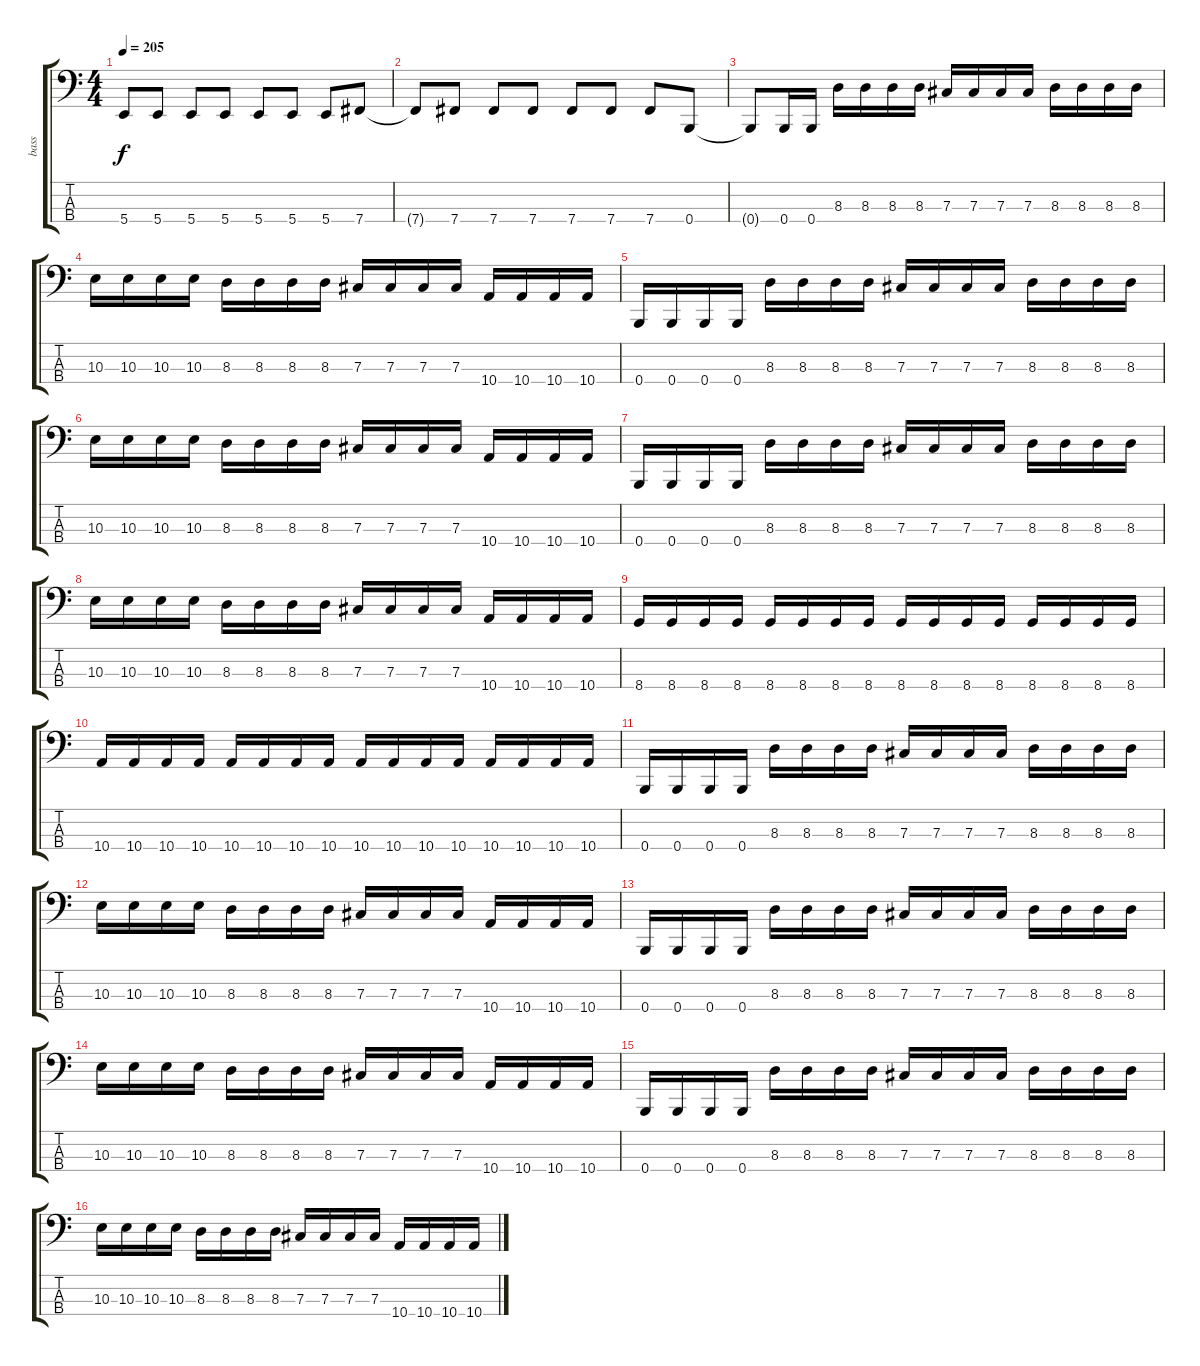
\track ("bass" "bass") {instrument electricbasspick}
\staff {score tabs}
\tuning (E2 B1 Gb1 B0) {hide}
\ts (4 4)
\tempo 205
\clef f4
\ks c
5.4{t}.8{dy f} 5.4.8 5.4.8 5.4.8 5.4.8 5.4.8 5.4.8 7.4.8 |
7.4{t}.8 7.4.8 7.4.8 7.4.8 7.4.8 7.4.8 7.4.8 0.4.8 |
0.4{t}.8 0.4.16 0.4.16 8.3.16 8.3.16 8.3.16 8.3.16 7.3.16 7.3.16 7.3.16 7.3.16 8.3.16 8.3.16 8.3.16 8.3.16 |
10.3.16 10.3.16 10.3.16 10.3.16 8.3.16 8.3.16 8.3.16 8.3.16 7.3.16 7.3.16 7.3.16 7.3.16 10.4.16 10.4.16 10.4.16 10.4.16 |
0.4.16 0.4.16 0.4.16 0.4.16 8.3.16 8.3.16 8.3.16 8.3.16 7.3.16 7.3.16 7.3.16 7.3.16 8.3.16 8.3.16 8.3.16 8.3.16 |
10.3.16 10.3.16 10.3.16 10.3.16 8.3.16 8.3.16 8.3.16 8.3.16 7.3.16 7.3.16 7.3.16 7.3.16 10.4.16 10.4.16 10.4.16 10.4.16 |
0.4.16 0.4.16 0.4.16 0.4.16 8.3.16 8.3.16 8.3.16 8.3.16 7.3.16 7.3.16 7.3.16 7.3.16 8.3.16 8.3.16 8.3.16 8.3.16 |
10.3.16 10.3.16 10.3.16 10.3.16 8.3.16 8.3.16 8.3.16 8.3.16 7.3.16 7.3.16 7.3.16 7.3.16 10.4.16 10.4.16 10.4.16 10.4.16 |
8.4.16 8.4.16 8.4.16 8.4.16 8.4.16 8.4.16 8.4.16 8.4.16 8.4.16 8.4.16 8.4.16 8.4.16 8.4.16 8.4.16 8.4.16 8.4.16 |
10.4.16 10.4.16 10.4.16 10.4.16 10.4.16 10.4.16 10.4.16 10.4.16 10.4.16 10.4.16 10.4.16 10.4.16 10.4.16 10.4.16 10.4.16 10.4.16 |
0.4.16 0.4.16 0.4.16 0.4.16 8.3.16 8.3.16 8.3.16 8.3.16 7.3.16 7.3.16 7.3.16 7.3.16 8.3.16 8.3.16 8.3.16 8.3.16 |
10.3.16 10.3.16 10.3.16 10.3.16 8.3.16 8.3.16 8.3.16 8.3.16 7.3.16 7.3.16 7.3.16 7.3.16 10.4.16 10.4.16 10.4.16 10.4.16 |
0.4.16 0.4.16 0.4.16 0.4.16 8.3.16 8.3.16 8.3.16 8.3.16 7.3.16 7.3.16 7.3.16 7.3.16 8.3.16 8.3.16 8.3.16 8.3.16 |
10.3.16 10.3.16 10.3.16 10.3.16 8.3.16 8.3.16 8.3.16 8.3.16 7.3.16 7.3.16 7.3.16 7.3.16 10.4.16 10.4.16 10.4.16 10.4.16 |
0.4.16 0.4.16 0.4.16 0.4.16 8.3.16 8.3.16 8.3.16 8.3.16 7.3.16 7.3.16 7.3.16 7.3.16 8.3.16 8.3.16 8.3.16 8.3.16 |
10.3.16 10.3.16 10.3.16 10.3.16 8.3.16 8.3.16 8.3.16 8.3.16 7.3.16 7.3.16 7.3.16 7.3.16 10.4.16 10.4.16 10.4.16 10.4.16
